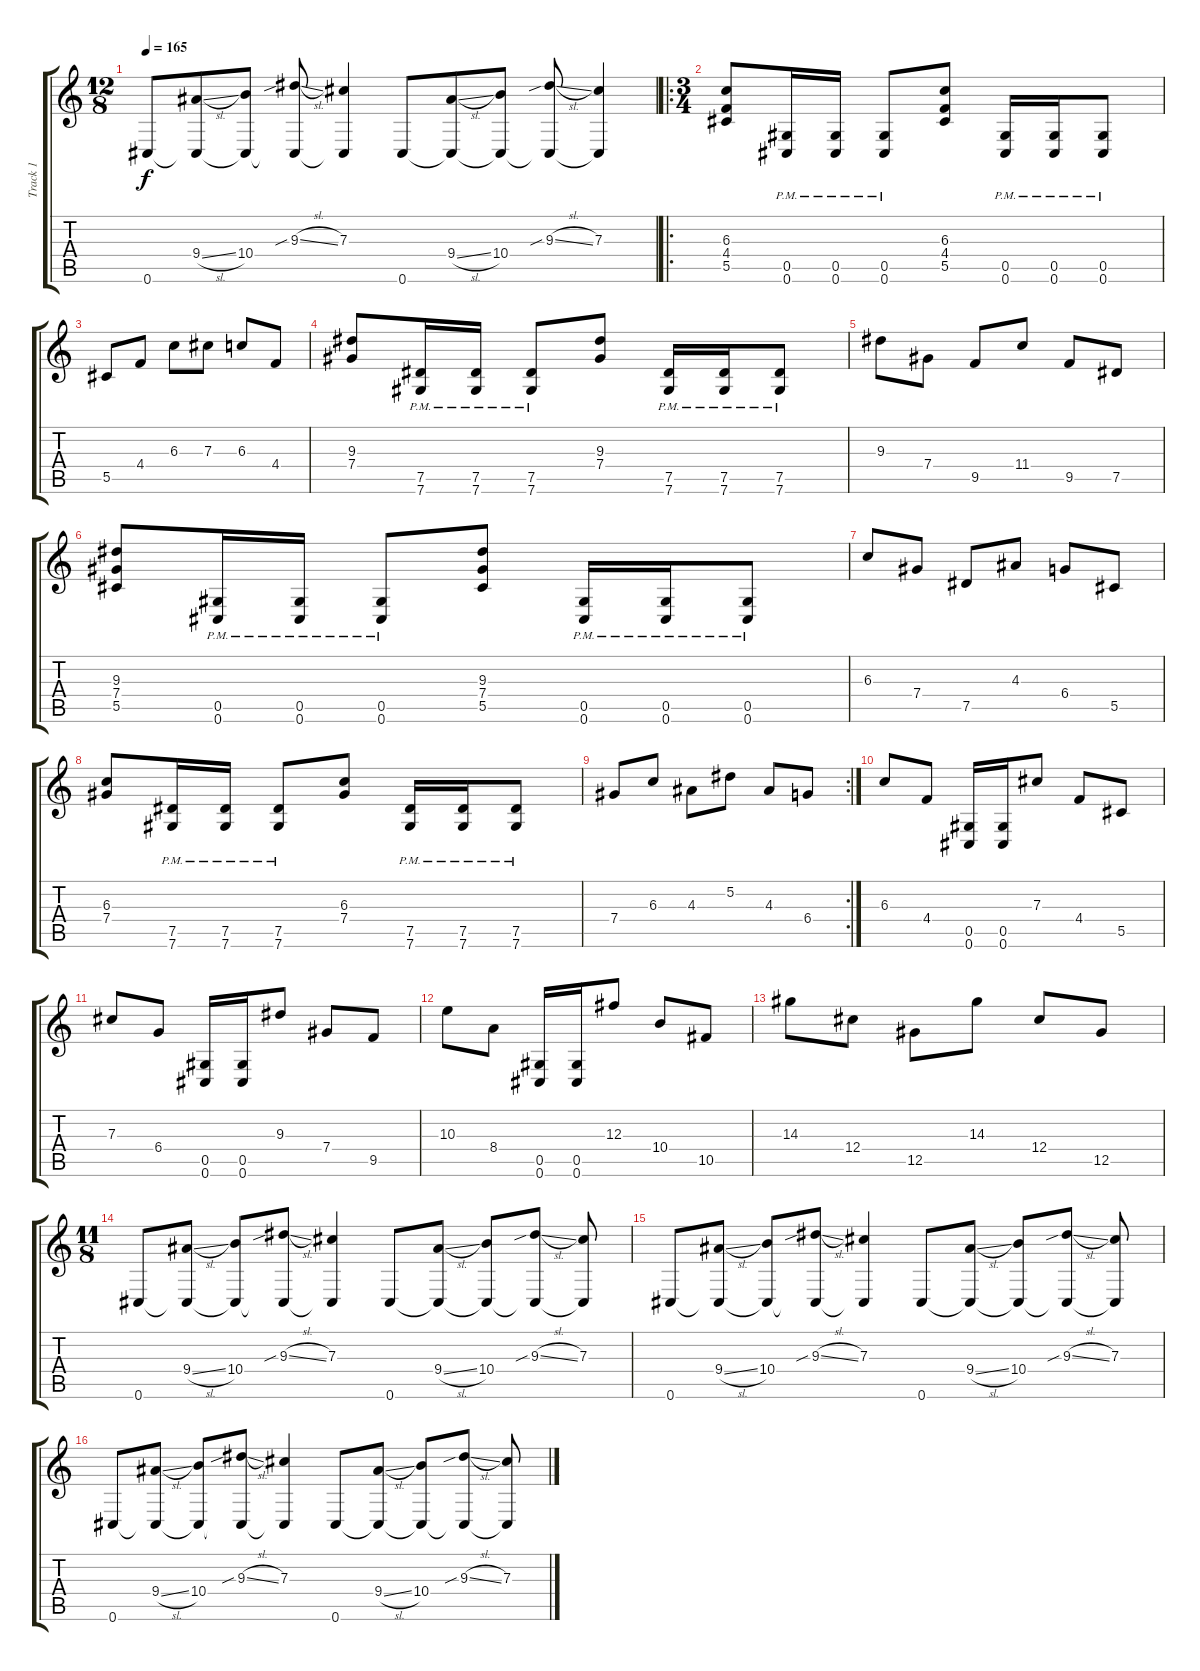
\track ("Track 1" "Track 1") {instrument overdrivenguitar}
\staff {score tabs}
\tuning (Eb4 Bb3 Gb3 Db3 Ab2 Db2) {hide}
\ts (12 8)
\tempo 165
\clef g2
\ks c
0.6.8{dy f} (9.4{sl} 0.6{t}).8 (10.4 0.6{t}).8 (9.3{sib sl} 0.6{t}).8 (7.3 0.6{t}).4 0.6.8 (9.4{sl} 0.6{t}).8 (10.4 0.6{t}).8 (9.3{sib sl} 0.6{t}).8 (7.3 0.6{t}).4 |
\ro
\ts (3 4)
(6.3 4.4 5.5).8 (0.5{pm} 0.6{pm}).16 (0.5{pm} 0.6{pm}).16 (0.5{pm} 0.6{pm}).8 (6.3 4.4 5.5).8 (0.5{pm} 0.6{pm}).16 (0.5{pm} 0.6{pm}).16 (0.5{pm} 0.6{pm}).8 |
5.5.8 4.4.8 6.3.8 7.3.8 6.3.8 4.4.8 |
(9.3 7.4).8 (7.5{pm} 7.6{pm}).16 (7.5{pm} 7.6{pm}).16 (7.5{pm} 7.6{pm}).8 (9.3 7.4).8 (7.5{pm} 7.6{pm}).16 (7.5{pm} 7.6{pm}).16 (7.5{pm} 7.6{pm}).8 |
9.3.8 7.4.8 9.5.8 11.4.8 9.5.8 7.5.8 |
(9.3 7.4 5.5).8 (0.5{pm} 0.6{pm}).16 (0.5{pm} 0.6{pm}).16 (0.5{pm} 0.6{pm}).8 (9.3 7.4 5.5).8 (0.5{pm} 0.6{pm}).16 (0.5{pm} 0.6{pm}).16 (0.5{pm} 0.6{pm}).8 |
6.3.8 7.4.8 7.5.8 4.3.8 6.4.8 5.5.8 |
(6.3 7.4).8 (7.5{pm} 7.6{pm}).16 (7.5{pm} 7.6{pm}).16 (7.5{pm} 7.6{pm}).8 (6.3 7.4).8 (7.5{pm} 7.6{pm}).16 (7.5{pm} 7.6{pm}).16 (7.5{pm} 7.6{pm}).8 |
\rc 2
7.4.8 6.3.8 4.3.8 5.2.8 4.3.8 6.4.8 |
6.3.8 4.4.8 (0.5 0.6).16 (0.5 0.6).16 7.3.8 4.4.8 5.5.8 |
7.3.8 6.4.8 (0.5 0.6).16 (0.5 0.6).16 9.3.8 7.4.8 9.5.8 |
10.3.8 8.4.8 (0.5 0.6).16 (0.5 0.6).16 12.3.8 10.4.8 10.5.8 |
14.3.8 12.4.8 12.5.8 14.3.8 12.4.8 12.5.8 |
\ts (11 8)
0.6.8 (9.4{sl} 0.6{t}).8 (10.4 0.6{t}).8 (9.3{sib sl} 0.6{t}).8 (7.3 0.6{t}).4 0.6.8 (9.4{sl} 0.6{t}).8 (10.4 0.6{t}).8 (9.3{sib sl} 0.6{t}).8 (7.3 0.6{t}).8 |
0.6.8 (9.4{sl} 0.6{t}).8 (10.4 0.6{t}).8 (9.3{sib sl} 0.6{t}).8 (7.3 0.6{t}).4 0.6.8 (9.4{sl} 0.6{t}).8 (10.4 0.6{t}).8 (9.3{sib sl} 0.6{t}).8 (7.3 0.6{t}).8 |
0.6.8 (9.4{sl} 0.6{t}).8 (10.4 0.6{t}).8 (9.3{sib sl} 0.6{t}).8 (7.3 0.6{t}).4 0.6.8 (9.4{sl} 0.6{t}).8 (10.4 0.6{t}).8 (9.3{sib sl} 0.6{t}).8 (7.3 0.6{t}).8
